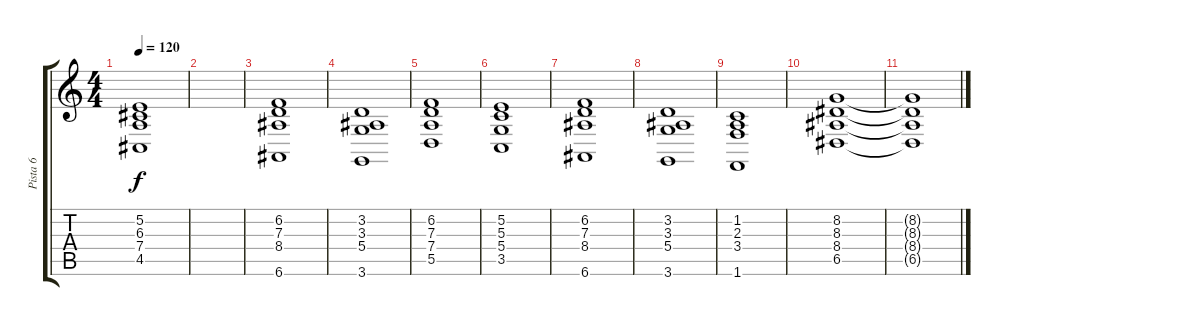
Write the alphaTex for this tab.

\track ("Pista 6" "Pista 6") {instrument stringensemble1}
\staff {score tabs}
\tuning (E4 B3 G3 D3 A2 E2) {hide}
\ts (4 4)
\tempo 120
\clef g2
\ks c
(5.2 6.3 7.4 4.5).1{dy f} |
|
(6.2 7.3 8.4 6.6).1 |
(3.2 3.3 5.4 3.6).1 |
(6.2 7.3 7.4 5.5).1 |
(5.2 5.3 5.4 3.5).1 |
(6.2 7.3 8.4 6.6).1 |
(3.2 3.3 5.4 3.6).1 |
(1.2 2.3 3.4 1.6).1 |
(8.2 8.3 8.4 6.5).1 |
(8.2{t} 8.3{t} 8.4{t} 6.5{t}).1
